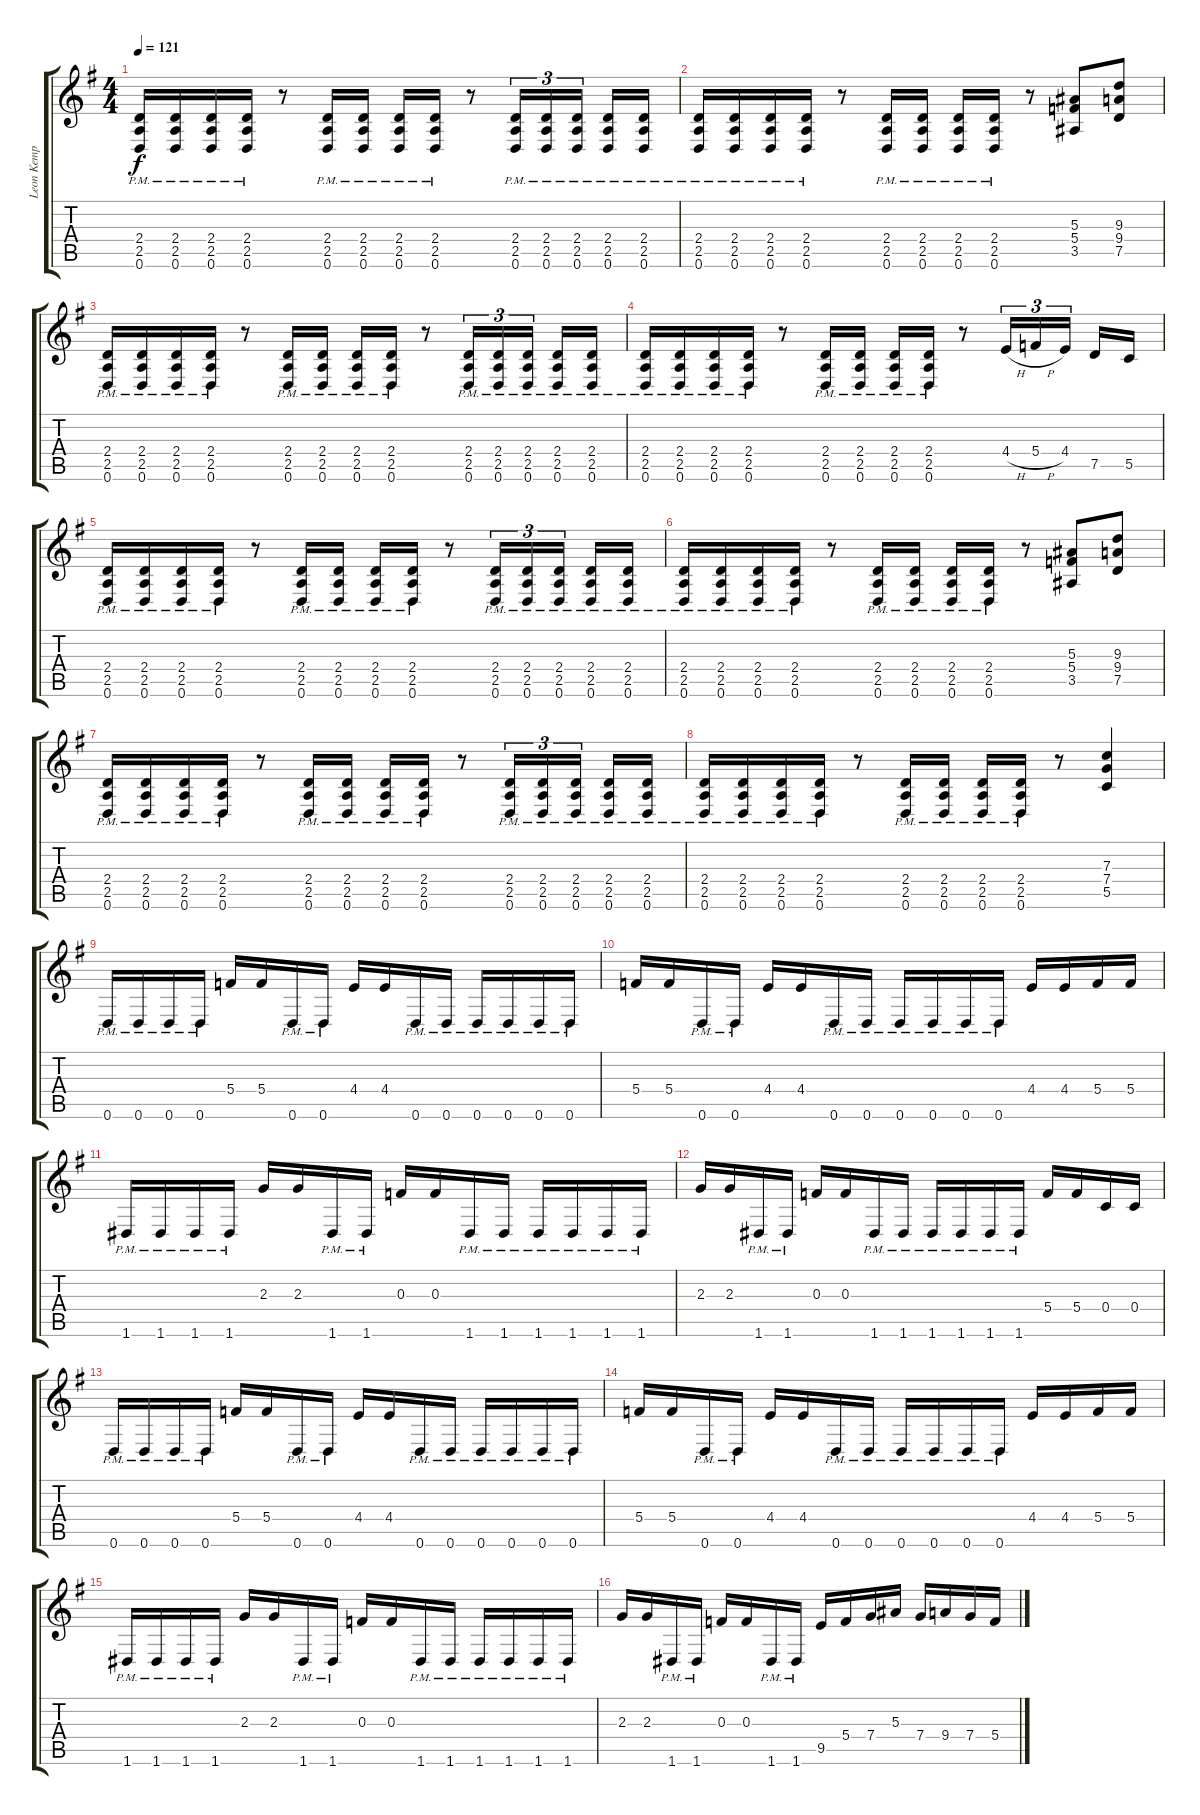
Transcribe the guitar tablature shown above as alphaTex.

\track ("Leon Kemp" "Leon Kemp") {instrument distortionguitar}
\staff {score tabs}
\tuning (D4 A3 F3 C3 G2 D2) {hide}
\ts (4 4)
\tempo 121
\clef g2
\ks g
(2.4{pm} 2.5{pm} 0.6{pm}).16{dy f} (2.4{pm} 2.5{pm} 0.6{pm}).16 (2.4{pm} 2.5{pm} 0.6{pm}).16 (2.4{pm} 2.5{pm} 0.6{pm}).16 r.8 (2.4{pm} 2.5{pm} 0.6{pm}).16 (2.4{pm} 2.5{pm} 0.6{pm}).16 (2.4{pm} 2.5{pm} 0.6{pm}).16 (2.4{pm} 2.5{pm} 0.6{pm}).16 r.8 (2.4{pm} 2.5{pm} 0.6{pm}).16{tu (3 2)} (2.4{pm} 2.5{pm} 0.6{pm}).16{tu (3 2)} (2.4{pm} 2.5{pm} 0.6{pm}).16{tu (3 2) beam splitsecondary} (2.4{pm} 2.5{pm} 0.6{pm}).16 (2.4{pm} 2.5{pm} 0.6{pm}).16 |
(2.4{pm} 2.5{pm} 0.6{pm}).16 (2.4{pm} 2.5{pm} 0.6{pm}).16 (2.4{pm} 2.5{pm} 0.6{pm}).16 (2.4{pm} 2.5{pm} 0.6{pm}).16 r.8 (2.4{pm} 2.5{pm} 0.6{pm}).16 (2.4{pm} 2.5{pm} 0.6{pm}).16 (2.4{pm} 2.5{pm} 0.6{pm}).16 (2.4{pm} 2.5{pm} 0.6{pm}).16 r.8 (5.3 5.4 3.5).8 (9.3 9.4 7.5).8 |
(2.4{pm} 2.5{pm} 0.6{pm}).16 (2.4{pm} 2.5{pm} 0.6{pm}).16 (2.4{pm} 2.5{pm} 0.6{pm}).16 (2.4{pm} 2.5{pm} 0.6{pm}).16 r.8 (2.4{pm} 2.5{pm} 0.6{pm}).16 (2.4{pm} 2.5{pm} 0.6{pm}).16 (2.4{pm} 2.5{pm} 0.6{pm}).16 (2.4{pm} 2.5{pm} 0.6{pm}).16 r.8 (2.4{pm} 2.5{pm} 0.6{pm}).16{tu (3 2)} (2.4{pm} 2.5{pm} 0.6{pm}).16{tu (3 2)} (2.4{pm} 2.5{pm} 0.6{pm}).16{tu (3 2) beam splitsecondary} (2.4{pm} 2.5{pm} 0.6{pm}).16 (2.4{pm} 2.5{pm} 0.6{pm}).16 |
(2.4{pm} 2.5{pm} 0.6{pm}).16 (2.4{pm} 2.5{pm} 0.6{pm}).16 (2.4{pm} 2.5{pm} 0.6{pm}).16 (2.4{pm} 2.5{pm} 0.6{pm}).16 r.8 (2.4{pm} 2.5{pm} 0.6{pm}).16 (2.4{pm} 2.5{pm} 0.6{pm}).16 (2.4{pm} 2.5{pm} 0.6{pm}).16 (2.4{pm} 2.5{pm} 0.6{pm}).16 r.8 4.4{h}.16{tu (3 2)} 5.4{h}.16{tu (3 2)} 4.4.16{tu (3 2) beam splitsecondary} 7.5.16 5.5.16 |
(2.4{pm} 2.5{pm} 0.6{pm}).16 (2.4{pm} 2.5{pm} 0.6{pm}).16 (2.4{pm} 2.5{pm} 0.6{pm}).16 (2.4{pm} 2.5{pm} 0.6{pm}).16 r.8 (2.4{pm} 2.5{pm} 0.6{pm}).16 (2.4{pm} 2.5{pm} 0.6{pm}).16 (2.4{pm} 2.5{pm} 0.6{pm}).16 (2.4{pm} 2.5{pm} 0.6{pm}).16 r.8 (2.4{pm} 2.5{pm} 0.6{pm}).16{tu (3 2)} (2.4{pm} 2.5{pm} 0.6{pm}).16{tu (3 2)} (2.4{pm} 2.5{pm} 0.6{pm}).16{tu (3 2) beam splitsecondary} (2.4{pm} 2.5{pm} 0.6{pm}).16 (2.4{pm} 2.5{pm} 0.6{pm}).16 |
(2.4{pm} 2.5{pm} 0.6{pm}).16 (2.4{pm} 2.5{pm} 0.6{pm}).16 (2.4{pm} 2.5{pm} 0.6{pm}).16 (2.4{pm} 2.5{pm} 0.6{pm}).16 r.8 (2.4{pm} 2.5{pm} 0.6{pm}).16 (2.4{pm} 2.5{pm} 0.6{pm}).16 (2.4{pm} 2.5{pm} 0.6{pm}).16 (2.4{pm} 2.5{pm} 0.6{pm}).16 r.8 (5.3 5.4 3.5).8 (9.3 9.4 7.5).8 |
(2.4{pm} 2.5{pm} 0.6{pm}).16 (2.4{pm} 2.5{pm} 0.6{pm}).16 (2.4{pm} 2.5{pm} 0.6{pm}).16 (2.4{pm} 2.5{pm} 0.6{pm}).16 r.8 (2.4{pm} 2.5{pm} 0.6{pm}).16 (2.4{pm} 2.5{pm} 0.6{pm}).16 (2.4{pm} 2.5{pm} 0.6{pm}).16 (2.4{pm} 2.5{pm} 0.6{pm}).16 r.8 (2.4{pm} 2.5{pm} 0.6{pm}).16{tu (3 2)} (2.4{pm} 2.5{pm} 0.6{pm}).16{tu (3 2)} (2.4{pm} 2.5{pm} 0.6{pm}).16{tu (3 2) beam splitsecondary} (2.4{pm} 2.5{pm} 0.6{pm}).16 (2.4{pm} 2.5{pm} 0.6{pm}).16 |
(2.4{pm} 2.5{pm} 0.6{pm}).16 (2.4{pm} 2.5{pm} 0.6{pm}).16 (2.4{pm} 2.5{pm} 0.6{pm}).16 (2.4{pm} 2.5{pm} 0.6{pm}).16 r.8 (2.4{pm} 2.5{pm} 0.6{pm}).16 (2.4{pm} 2.5{pm} 0.6{pm}).16 (2.4{pm} 2.5{pm} 0.6{pm}).16 (2.4{pm} 2.5{pm} 0.6{pm}).16 r.8 (7.3 7.4 5.5).4 |
0.6{pm}.16 0.6{pm}.16 0.6{pm}.16 0.6{pm}.16 5.4.16 5.4.16 0.6{pm}.16 0.6{pm}.16 4.4.16 4.4.16 0.6{pm}.16 0.6{pm}.16 0.6{pm}.16 0.6{pm}.16 0.6{pm}.16 0.6{pm}.16 |
5.4.16 5.4.16 0.6{pm}.16 0.6{pm}.16 4.4.16 4.4.16 0.6{pm}.16 0.6{pm}.16 0.6{pm}.16 0.6{pm}.16 0.6{pm}.16 0.6{pm}.16 4.4.16 4.4.16 5.4.16 5.4.16 |
1.6{pm}.16 1.6{pm}.16 1.6{pm}.16 1.6{pm}.16 2.3.16 2.3.16 1.6{pm}.16 1.6{pm}.16 0.3.16 0.3.16 1.6{pm}.16 1.6{pm}.16 1.6{pm}.16 1.6{pm}.16 1.6{pm}.16 1.6{pm}.16 |
2.3.16 2.3.16 1.6{pm}.16 1.6{pm}.16 0.3.16 0.3.16 1.6{pm}.16 1.6{pm}.16 1.6{pm}.16 1.6{pm}.16 1.6{pm}.16 1.6{pm}.16 5.4.16 5.4.16 0.4.16 0.4.16 |
0.6{pm}.16 0.6{pm}.16 0.6{pm}.16 0.6{pm}.16 5.4.16 5.4.16 0.6{pm}.16 0.6{pm}.16 4.4.16 4.4.16 0.6{pm}.16 0.6{pm}.16 0.6{pm}.16 0.6{pm}.16 0.6{pm}.16 0.6{pm}.16 |
5.4.16 5.4.16 0.6{pm}.16 0.6{pm}.16 4.4.16 4.4.16 0.6{pm}.16 0.6{pm}.16 0.6{pm}.16 0.6{pm}.16 0.6{pm}.16 0.6{pm}.16 4.4.16 4.4.16 5.4.16 5.4.16 |
1.6{pm}.16 1.6{pm}.16 1.6{pm}.16 1.6{pm}.16 2.3.16 2.3.16 1.6{pm}.16 1.6{pm}.16 0.3.16 0.3.16 1.6{pm}.16 1.6{pm}.16 1.6{pm}.16 1.6{pm}.16 1.6{pm}.16 1.6{pm}.16 |
2.3.16 2.3.16 1.6{pm}.16 1.6{pm}.16 0.3.16 0.3.16 1.6{pm}.16 1.6{pm}.16 9.5.16 5.4.16 7.4.16 5.3.16 7.4.16 9.4.16 7.4.16 5.4.16
